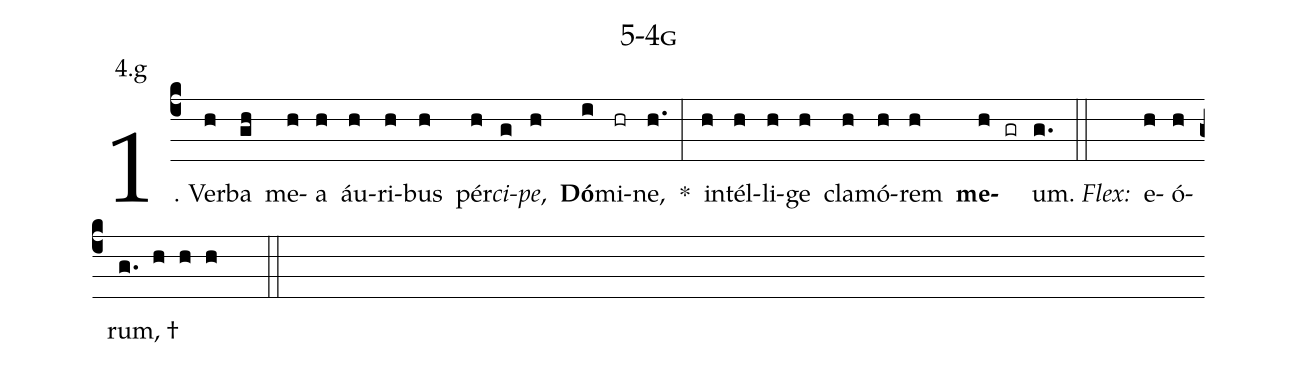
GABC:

name: 5-4g;
annotation: 4.g;
%%
(c4)1. Ver(h)ba(gh) me(h)a(h) áu(h)ri(h)bus(h) pér(h)<i>ci</i>(g)<i>pe</i>,(h) <b>Dó</b>(i)mi(hr)ne,(h.) *(:) in(h)tél(h)li(h)ge(h) cla(h)mó(h)rem(h) <b>me</b>(h gr)um.(g.) (::)
<i>Flex:</i>()  e(h)ó(h)rum, †(g. h h h  ::)
